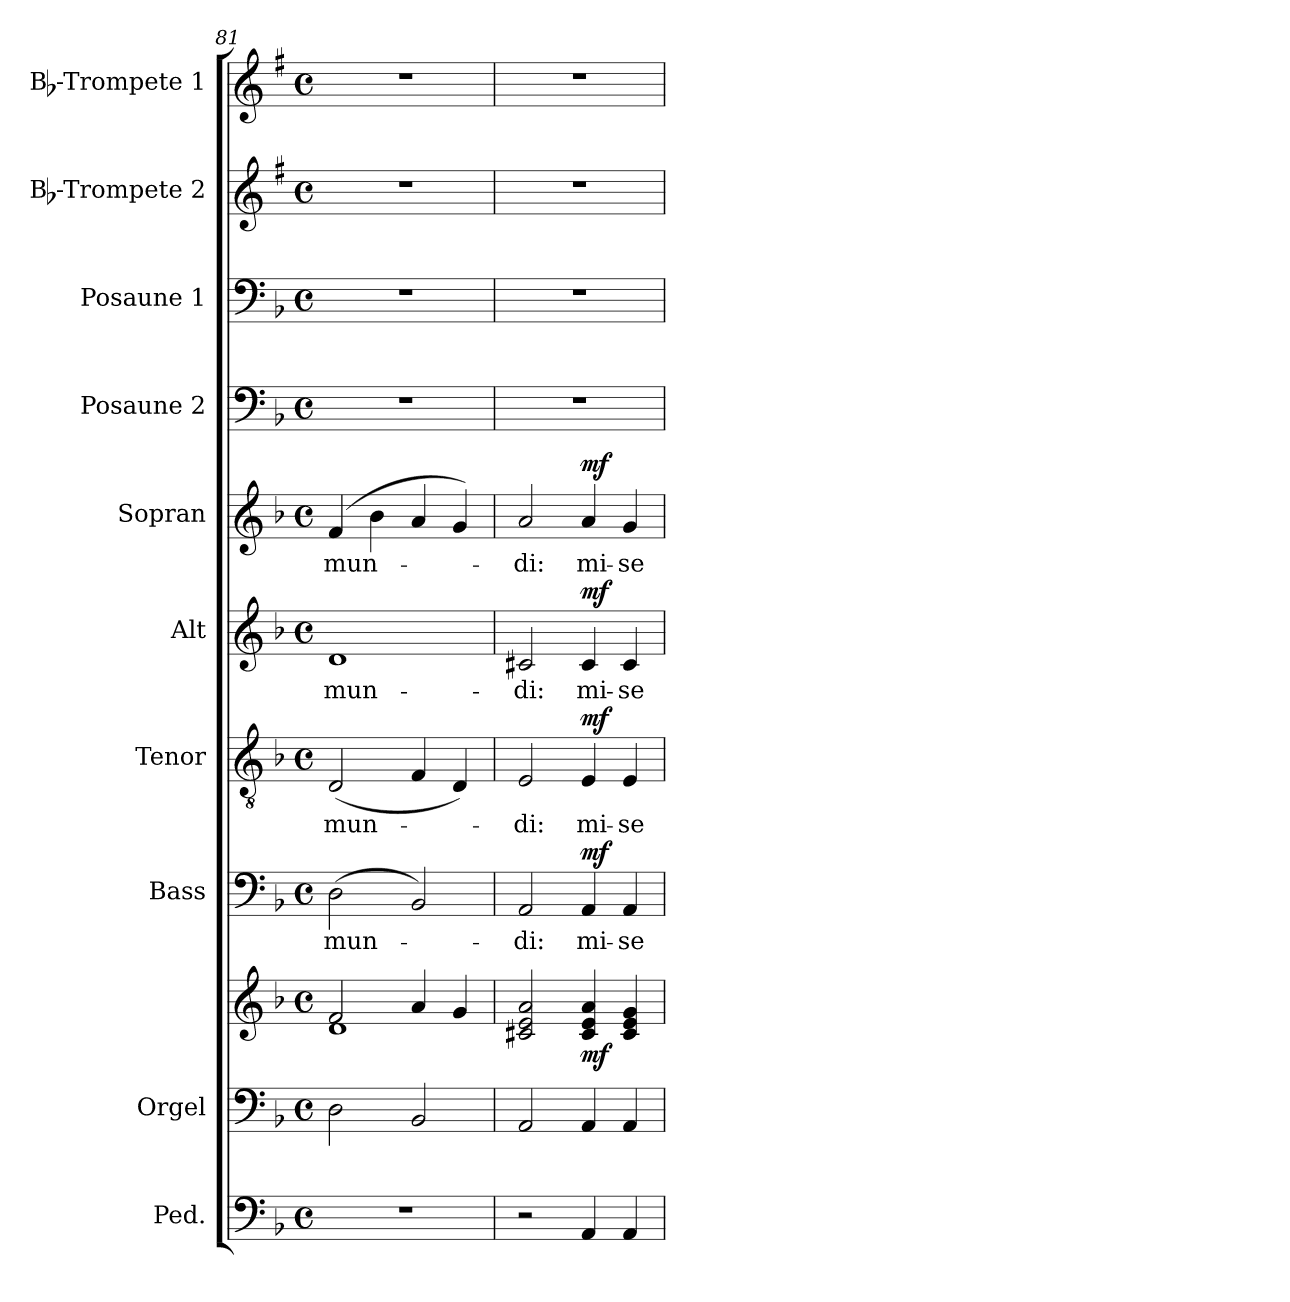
**kern	**kern	**kern	**dynam	**kern	**text	**dynam	**kern	**text	**dynam	**kern	**text	**dynam	**kern	**text	**dynam	**kern	**kern	**kern	**kern
*part10	*part9	*part9	*part9	*part8	*part8	*part8	*part7	*part7	*part7	*part6	*part6	*part6	*part5	*part5	*part5	*part4	*part3	*part2	*part1
*staff11	*staff10	*staff9	*staff9/10	*staff8	*staff8	*staff8	*staff7	*staff7	*staff7	*staff6	*staff6	*staff6	*staff5	*staff5	*staff5	*staff4	*staff3	*staff2	*staff1
*I"Ped.	*I"Orgel	*	*	*I"Bass	*	*	*I"Tenor	*	*	*I"Alt	*	*	*I"Sopran	*	*	*I"Posaune 2	*I"Posaune 1	*I"Bb-Trompete 2	*I"Bb-Trompete 1
*	*I'Org.	*	*	*I'B.	*	*	*I'T.	*	*	*I'A.	*	*	*I'S.	*	*	*I'Pos. 2	*I'Pos. 1	*I'Bb Trp. 2	*I'Bb Trp. 1
*clefF4	*clefF4	*clefG2	*	*clefF4	*	*	*clefGv2	*	*	*clefG2	*	*	*clefG2	*	*	*clefF4	*clefF4	*clefG2	*clefG2
*ITrd7c12	*	*	*	*	*	*	*	*	*	*	*	*	*	*	*	*	*	*ITrd1c2	*ITrd1c2
*k[b-]	*k[b-]	*k[b-]	*	*k[b-]	*	*	*k[b-]	*	*	*k[b-]	*	*	*k[b-]	*	*	*k[b-]	*k[b-]	*k[b-]	*k[b-]
*F:	*F:	*F:	*	*F:	*	*	*F:	*	*	*F:	*	*	*F:	*	*	*F:	*F:	*F:	*F:
*M4/4	*M4/4	*M4/4	*	*M4/4	*	*	*M4/4	*	*	*M4/4	*	*	*M4/4	*	*	*M4/4	*M4/4	*M4/4	*M4/4
*met(c)	*met(c)	*met(c)	*	*met(c)	*	*	*met(c)	*	*	*met(c)	*	*	*met(c)	*	*	*met(c)	*met(c)	*met(c)	*met(c)
=81	=81	=81	=81	=81	=81	=81	=81	=81	=81	=81	=81	=81	=81	=81	=81	=81	=81	=81	=81
*	*	*^	*	*	*	*	*	*	*	*	*	*	*	*	*	*	*	*	*
!	!	!	!	!	!	!LO:LY:b	!	!	!LO:LY:b	!	!	!LO:LY:b	!	!	!LO:LY:b	!	!	!	!	!
1r	2D\	2f/	1d	.	(>2D\	mun-	.	(<2D/	mun-	.	1d	mun-	.	(4f/	mun-	.	1r	1r	1r	1r
.	.	.	.	.	.	.	.	.	.	.	.	.	.	4b-\	.	.	.	.	.	.
.	2BB-/	4a/	.	.	2BB-/)	.	.	4F/	.	.	.	.	.	4a/	.	.	.	.	.	.
.	.	4g/	.	.	.	.	.	4D/)	.	.	.	.	.	4g/)	.	.	.	.	.	.
*	*	*v	*v	*	*	*	*	*	*	*	*	*	*	*	*	*	*	*	*	*
=82	=82	=82	=82	=82	=82	=82	=82	=82	=82	=82	=82	=82	=82	=82	=82	=82	=82	=82	=82
!	!	!	!	!	!LO:LY:b	!	!	!LO:LY:b	!	!	!LO:LY:b	!	!	!LO:LY:b	!	!	!	!	!
2r	2AA/	2c#X/ 2e/ 2a/	.	2AA/	-di:	.	2E/	-di:	.	2c#X/	-di:	.	2a/	-di:	.	1r	1r	1r	1r
!	!	!	!LO:DY:b	!	!LO:LY:b	!LO:DY:a	!	!LO:LY:b	!LO:DY:a	!	!LO:LY:b	!LO:DY:a	!	!LO:LY:b	!LO:DY:a	!	!	!	!
4AAA/	4AA/	4c#/ 4e/ 4a/	mf	4AA/	mi-	mf	4E/	mi-	mf	4c#/	mi-	mf	4a/	mi-	mf	.	.	.	.
!	!	!	!	!	!LO:LY:b	!	!	!LO:LY:b	!	!	!LO:LY:b	!	!	!LO:LY:b	!	!	!	!	!
4AAA/	4AA/	4c#/ 4e/ 4g/	.	4AA/	-se-	.	4E/	-se-	.	4c#/	-se-	.	4g/	-se-	.	.	.	.	.
=	=	=	=	=	=	=	=	=	=	=	=	=	=	=	=	=	=	=	=
*-	*-	*-	*-	*-	*-	*-	*-	*-	*-	*-	*-	*-	*-	*-	*-	*-	*-	*-	*-
